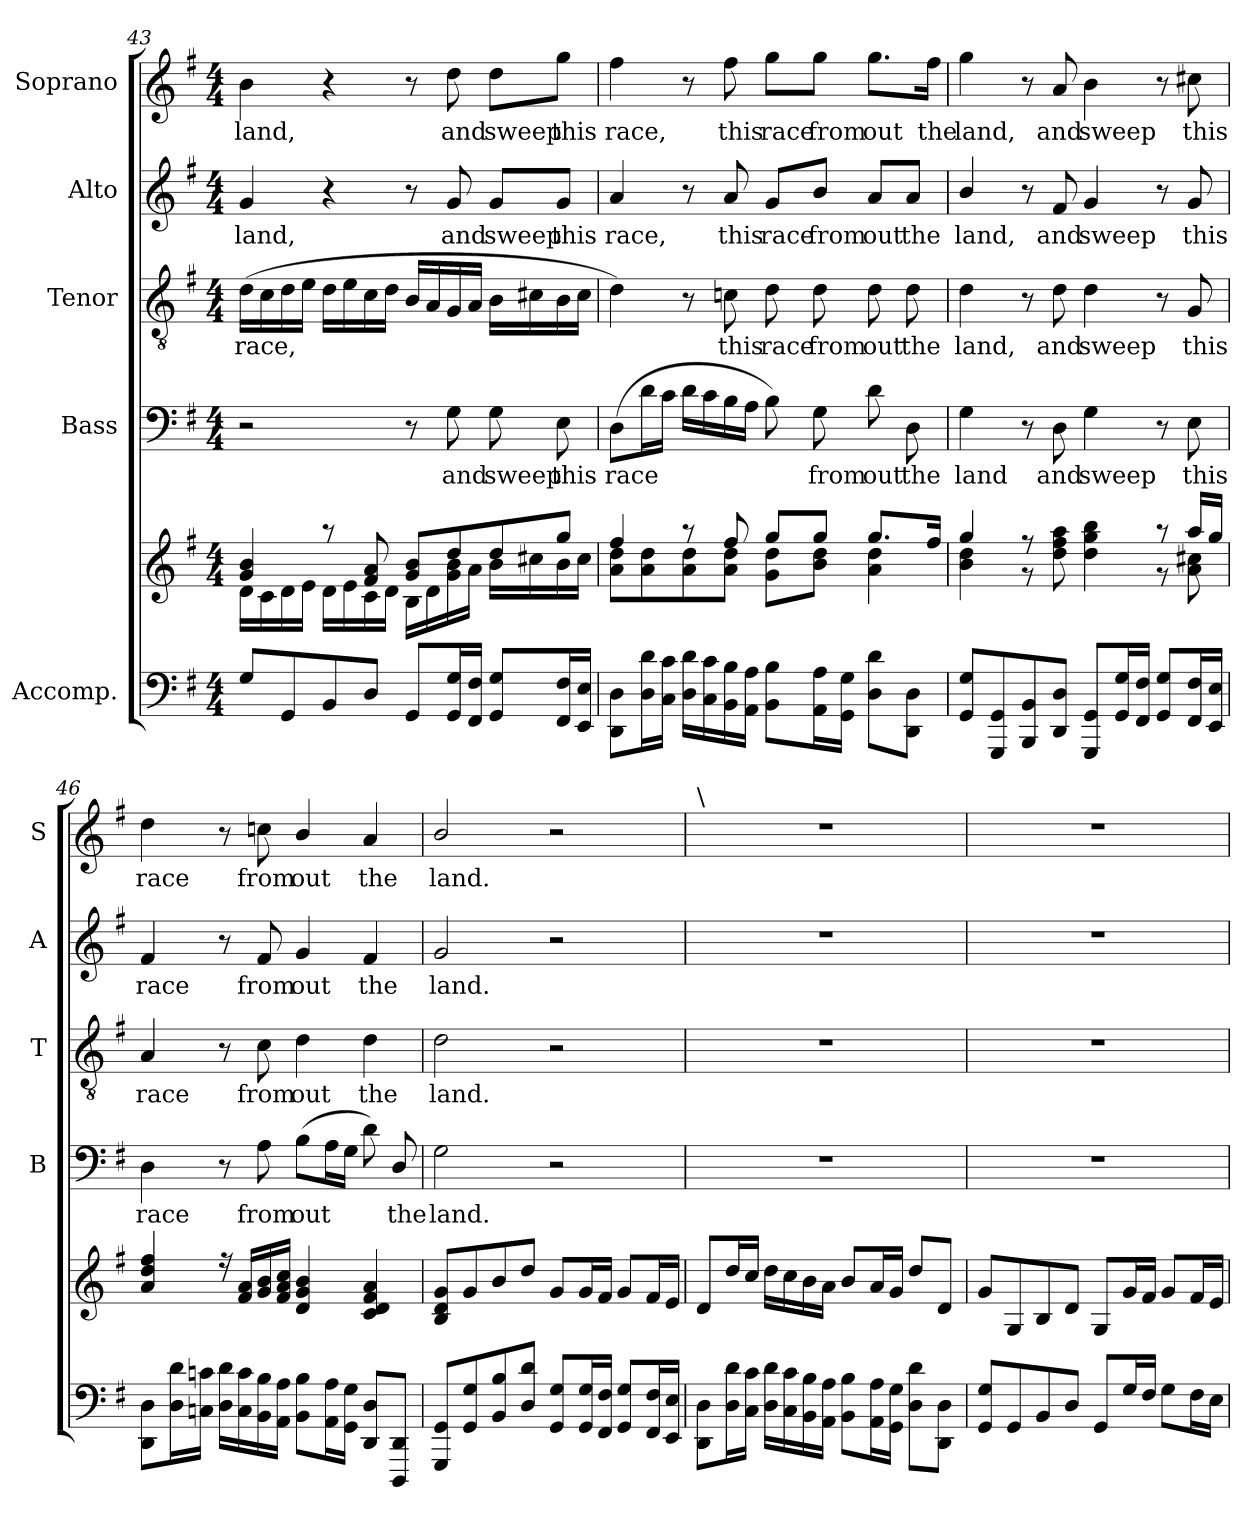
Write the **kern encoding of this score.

**kern	**kern	**kern	**text	**kern	**text	**kern	**text	**kern	**text
*part5	*part5	*part4	*part4	*part3	*part3	*part2	*part2	*part1	*part1
*staff6	*staff5	*staff4	*staff4	*staff3	*staff3	*staff2	*staff2	*staff1	*staff1
*I"Accomp.	*	*I"Bass	*	*I"Tenor	*	*I"Alto	*	*I"Soprano	*
*	*	*I'B	*	*I'T	*	*I'A	*	*I'S	*
!!LO:LB:g=z
*clefF4	*clefG2	*clefF4	*	*clefGv2	*	*clefG2	*	*clefG2	*
*k[f#]	*k[f#]	*k[f#]	*	*k[f#]	*	*k[f#]	*	*k[f#]	*
*G:	*G:	*G:	*	*G:	*	*G:	*	*G:	*
*M4/4	*M4/4	*M4/4	*	*M4/4	*	*M4/4	*	*M4/4	*
=43	=43	=43	=43	=43	=43	=43	=43	=43	=43
*	*^	*	*	*	*	*	*	*	*
!	!	!	!	!	!	!LO:LY:b	!	!LO:LY:b	!	!LO:LY:b
8G/L	4g/ 4b/	16d\LL	2r	.	(>16d\LL	race,	4g/	land,	4b\	land,
.	.	16c\	.	.	16c\	.	.	.	.	.
8GG/	.	16d\	.	.	16d\	.	.	.	.	.
.	.	16e\JJ	.	.	16e\JJ	.	.	.	.	.
8BB/	8raa	16d\LL	.	.	16d\LL	.	4r	.	4r	.
.	.	16e\	.	.	16e\	.	.	.	.	.
8D/J	8f#/ 8a/	16c\	.	.	16c\	.	.	.	.	.
.	.	16d\JJ	.	.	16d\JJ	.	.	.	.	.
8GG/L	8g/ 8b/L	16B\LL	8r	.	16B/LL	.	8r	.	8r	.
.	.	16d\	.	.	16A/	.	.	.	.	.
!	!	!	!	!LO:LY:b	!	!	!	!LO:LY:b	!	!LO:LY:b
16GG/ 16G/L	8dd/	16g\ 16b\	8G\	and	16G/	.	8g/	and	8dd\	and
16FF#/ 16F#/JJ	.	16a\JJ	.	.	16A/JJ	.	.	.	.	.
!	!	!	!	!LO:LY:b	!	!	!	!LO:LY:b	!	!LO:LY:b
8GG/ 8G/L	8dd/	16b\LL	8G\	sweep	16B\LL	.	8g/L	sweep	8dd\L	sweep
.	.	16cc#X\	.	.	16c#X\	.	.	.	.	.
!	!	!	!	!LO:LY:b	!	!	!	!LO:LY:b	!	!LO:LY:b
16FF#/ 16F#/L	8gg/J	16b\	8E\	this	16B\	.	8g/J	this	8gg\J	this
16EE/ 16E/JJ	.	16cc#\JJ	.	.	16c#\JJ	.	.	.	.	.
=44	=44	=44	=44	=44	=44	=44	=44	=44	=44	=44
!	!	!	!	!LO:LY:b	!	!	!	!LO:LY:b	!	!LO:LY:b
8DD\ 8D\L	4ff#/	8a\ 8dd\L	(>8D\L	race	4d\)	.	4a/	race,	4ff#\	race,
16D\ 16d\L	.	8a\ 8dd\	16d\L	.	.	.	.	.	.	.
16C\ 16c\JJ	.	.	16c\JJ	.	.	.	.	.	.	.
16D\ 16d\LL	8raa	8a\ 8dd\	16d\LL	.	8r	.	8r	.	8r	.
16C\ 16c\	.	.	16c\	.	.	.	.	.	.	.
!	!	!	!	!	!	!LO:LY:b	!	!LO:LY:b	!	!LO:LY:b
16BB\ 16B\	8ff#/	8a\ 8dd\J	16B\	.	8cni\	this	8a/	this	8ff#\	this
16AA\ 16A\JJ	.	.	16A\JJ	.	.	.	.	.	.	.
!	!	!	!	!	!	!LO:LY:b	!	!LO:LY:b	!	!LO:LY:b
8BB\ 8B\L	8gg/L	8g\ 8dd\L	8B\)	.	8d\	race	8g/L	race	8gg\L	race
!	!	!	!	!LO:LY:b	!	!LO:LY:b	!	!LO:LY:b	!	!LO:LY:b
16AA\ 16A\L	8gg/J	8b\ 8dd\J	8G\	from	8d\	from	8b/J	from	8gg\J	from
16GG\ 16G\JJ	.	.	.	.	.	.	.	.	.	.
!	!	!	!	!LO:LY:b	!	!LO:LY:b	!	!LO:LY:b	!	!LO:LY:b
8D\ 8d\L	8.gg/L	4a\ 4dd\	8d\	out	8d\	out	8a/L	out	8.gg\L	out
!	!	!	!	!LO:LY:b	!	!LO:LY:b	!	!LO:LY:b	!	!
8DD\ 8D\J	.	.	8D\	the	8d\	the	8a/J	the	.	.
!	!	!	!	!	!	!	!	!	!	!LO:LY:b
.	16ff#/Jk	.	.	.	.	.	.	.	16ff#\Jk	the
=45	=45	=45	=45	=45	=45	=45	=45	=45	=45	=45
!	!	!	!	!LO:LY:b	!	!LO:LY:b	!	!LO:LY:b	!	!LO:LY:b
8GG/ 8G/L	4gg/	4b\ 4dd\	4G\	land	4d\	land,	4b/	land,	4gg\	land,
8GGG/ 8GG/	.	.	.	.	.	.	.	.	.	.
8BBB/ 8BB/	8r	8r	8r	.	8r	.	8r	.	8r	.
!	!	!	!	!LO:LY:b	!	!LO:LY:b	!	!LO:LY:b	!	!LO:LY:b
8DD/ 8D/J	8dd\ 8ff#\ 8aa\	8ryy	8D\	and	8d\	and	8f#/	and	8a/	and
!	!	!	!	!LO:LY:b	!	!LO:LY:b	!	!LO:LY:b	!	!LO:LY:b
8GGG/ 8GG/L	4dd\ 4gg\ 4bb\	4ryy	4G\	sweep	4d\	sweep	4g/	sweep	4b\	sweep
16GG/ 16G/L	.	.	.	.	.	.	.	.	.	.
16FF#/ 16F#/JJ	.	.	.	.	.	.	.	.	.	.
8GG/ 8G/L	8r	8r	8r	.	8r	.	8r	.	8r	.
!	!	!	!	!LO:LY:b	!	!LO:LY:b	!	!LO:LY:b	!	!LO:LY:b
16FF#/ 16F#/L	16aa/LL	8a\ 8cc#X\	8E\	this	8G/	this	8g/	this	8cc#X\	this
16EE/ 16E/JJ	16gg/JJ	.	.	.	.	.	.	.	.	.
!!LO:LB:g=z
=46	=46	=46	=46	=46	=46	=46	=46	=46	=46	=46
!	!	!	!	!LO:LY:b	!	!LO:LY:b	!	!LO:LY:b	!	!LO:LY:b
8DD\ 8D\L	4a/ 4dd/ 4ff#/	1ryy	4D\	race	4A/	race	4f#/	race	4dd\	race
16D\ 16d\L	.	.	.	.	.	.	.	.	.	.
16Cn\ 16cn\JJ	.	.	.	.	.	.	.	.	.	.
16D\ 16d\LL	16r	.	8r	.	8r	.	8r	.	8r	.
16C\ 16c\	16f#/ 16a/LL	.	.	.	.	.	.	.	.	.
!	!	!	!	!LO:LY:b	!	!LO:LY:b	!	!LO:LY:b	!	!LO:LY:b
16BB\ 16B\	16g/ 16b/	.	8A\	from	8c\	from	8f#/	from	8ccni\	from
16AA\ 16A\JJ	16f#/ 16a/ 16cc/JJ	.	.	.	.	.	.	.	.	.
!	!	!	!	!LO:LY:b	!	!LO:LY:b	!	!LO:LY:b	!	!LO:LY:b
8BB\ 8B\L	4d/ 4g/ 4b/	.	(>8B\L	out	4d\	out	4g/	out	4b/	out
16AA\ 16A\L	.	.	16A\L	.	.	.	.	.	.	.
16GG\ 16G\JJ	.	.	16G\JJ	.	.	.	.	.	.	.
!	!	!	!	!	!	!LO:LY:b	!	!LO:LY:b	!	!LO:LY:b
8DD/ 8D/L	4c/ 4d/ 4f#/ 4a/	.	8d\)	.	4d\	the	4f#/	the	4a/	the
!	!	!	!	!LO:LY:b	!	!	!	!	!	!
8DDD/ 8DD/J	.	.	8D/	the	.	.	.	.	.	.
=47	=47	=47	=47	=47	=47	=47	=47	=47	=47	=47
!	!	!	!	!LO:LY:b	!	!LO:LY:b	!	!LO:LY:b	!	!LO:LY:b
8GGG/ 8GG/L	8B/ 8d/ 8g/L	1ryy	2G\	land.	2d\	land.	2g/	land.	2b/	land.
8GG/ 8G/	8g/	.	.	.	.	.	.	.	.	.
8BB/ 8B/	8b/	.	.	.	.	.	.	.	.	.
8D/ 8d/J	8dd/J	.	.	.	.	.	.	.	.	.
8GG/ 8G/L	8g/L	.	2r	.	2r	.	2r	.	2r	.
16GG/ 16G/L	16g/L	.	.	.	.	.	.	.	.	.
16FF#/ 16F#/JJ	16f#/JJ	.	.	.	.	.	.	.	.	.
8GG/ 8G/L	8g/L	.	.	.	.	.	.	.	.	.
16FF#/ 16F#/L	16f#/L	.	.	.	.	.	.	.	.	.
16EE/ 16E/JJ	16e/JJ	.	.	.	.	.	.	.	.	.
=48	=48	=48	=48	=48	=48	=48	=48	=48	=48	=48
!	!	!	!	!	!	!	!	!	!LO:TX:a:t=\	!
8DD\ 8D\L	8d/L	1ryy	1r	.	1r	.	1r	.	1r	.
16D\ 16d\L	16dd/L	.	.	.	.	.	.	.	.	.
16C\ 16c\JJ	16cc/JJ	.	.	.	.	.	.	.	.	.
16D\ 16d\LL	16dd\LL	.	.	.	.	.	.	.	.	.
16C\ 16c\	16cc\	.	.	.	.	.	.	.	.	.
16BB\ 16B\	16b\	.	.	.	.	.	.	.	.	.
16AA\ 16A\JJ	16a\JJ	.	.	.	.	.	.	.	.	.
8BB\ 8B\L	8b/L	.	.	.	.	.	.	.	.	.
16AA\ 16A\L	16a/L	.	.	.	.	.	.	.	.	.
16GG\ 16G\JJ	16g/JJ	.	.	.	.	.	.	.	.	.
8D\ 8d\L	8dd/L	.	.	.	.	.	.	.	.	.
8DD\ 8D\J	8d/J	.	.	.	.	.	.	.	.	.
=49	=49	=49	=49	=49	=49	=49	=49	=49	=49	=49
8GG/ 8G/L	8g/L	1ryy	1r	.	1r	.	1r	.	1r	.
8GG/	8G/	.	.	.	.	.	.	.	.	.
8BB/	8B/	.	.	.	.	.	.	.	.	.
8D/J	8d/J	.	.	.	.	.	.	.	.	.
8GG/L	8G/L	.	.	.	.	.	.	.	.	.
16G/L	16g/L	.	.	.	.	.	.	.	.	.
16F#/JJ	16f#/JJ	.	.	.	.	.	.	.	.	.
8G\L	8g/L	.	.	.	.	.	.	.	.	.
16F#\L	16f#/L	.	.	.	.	.	.	.	.	.
16E\JJ	16e/JJ	.	.	.	.	.	.	.	.	.
*	*v	*v	*	*	*	*	*	*	*	*
=	=	=	=	=	=	=	=	=	=
*-	*-	*-	*-	*-	*-	*-	*-	*-	*-
